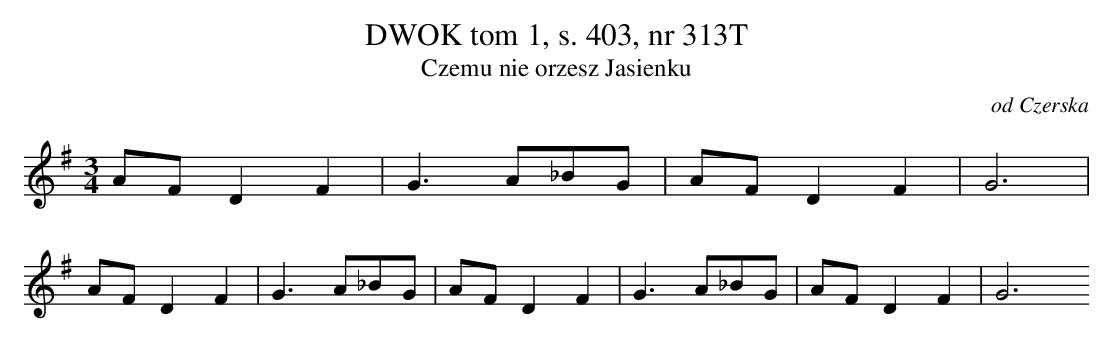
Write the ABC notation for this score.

X:1
T: DWOK tom 1, s. 403, nr 313T
T: Czemu nie orzesz Jasienku
O: od Czerska
M: 3/4
L: 1/8
K: G
AFD2F2 | G3A_BG | AFD2F2 | G6 |
AFD2F2 | G3A_BG | AFD2F2 | G3A_BG | AFD2F2 | G6
